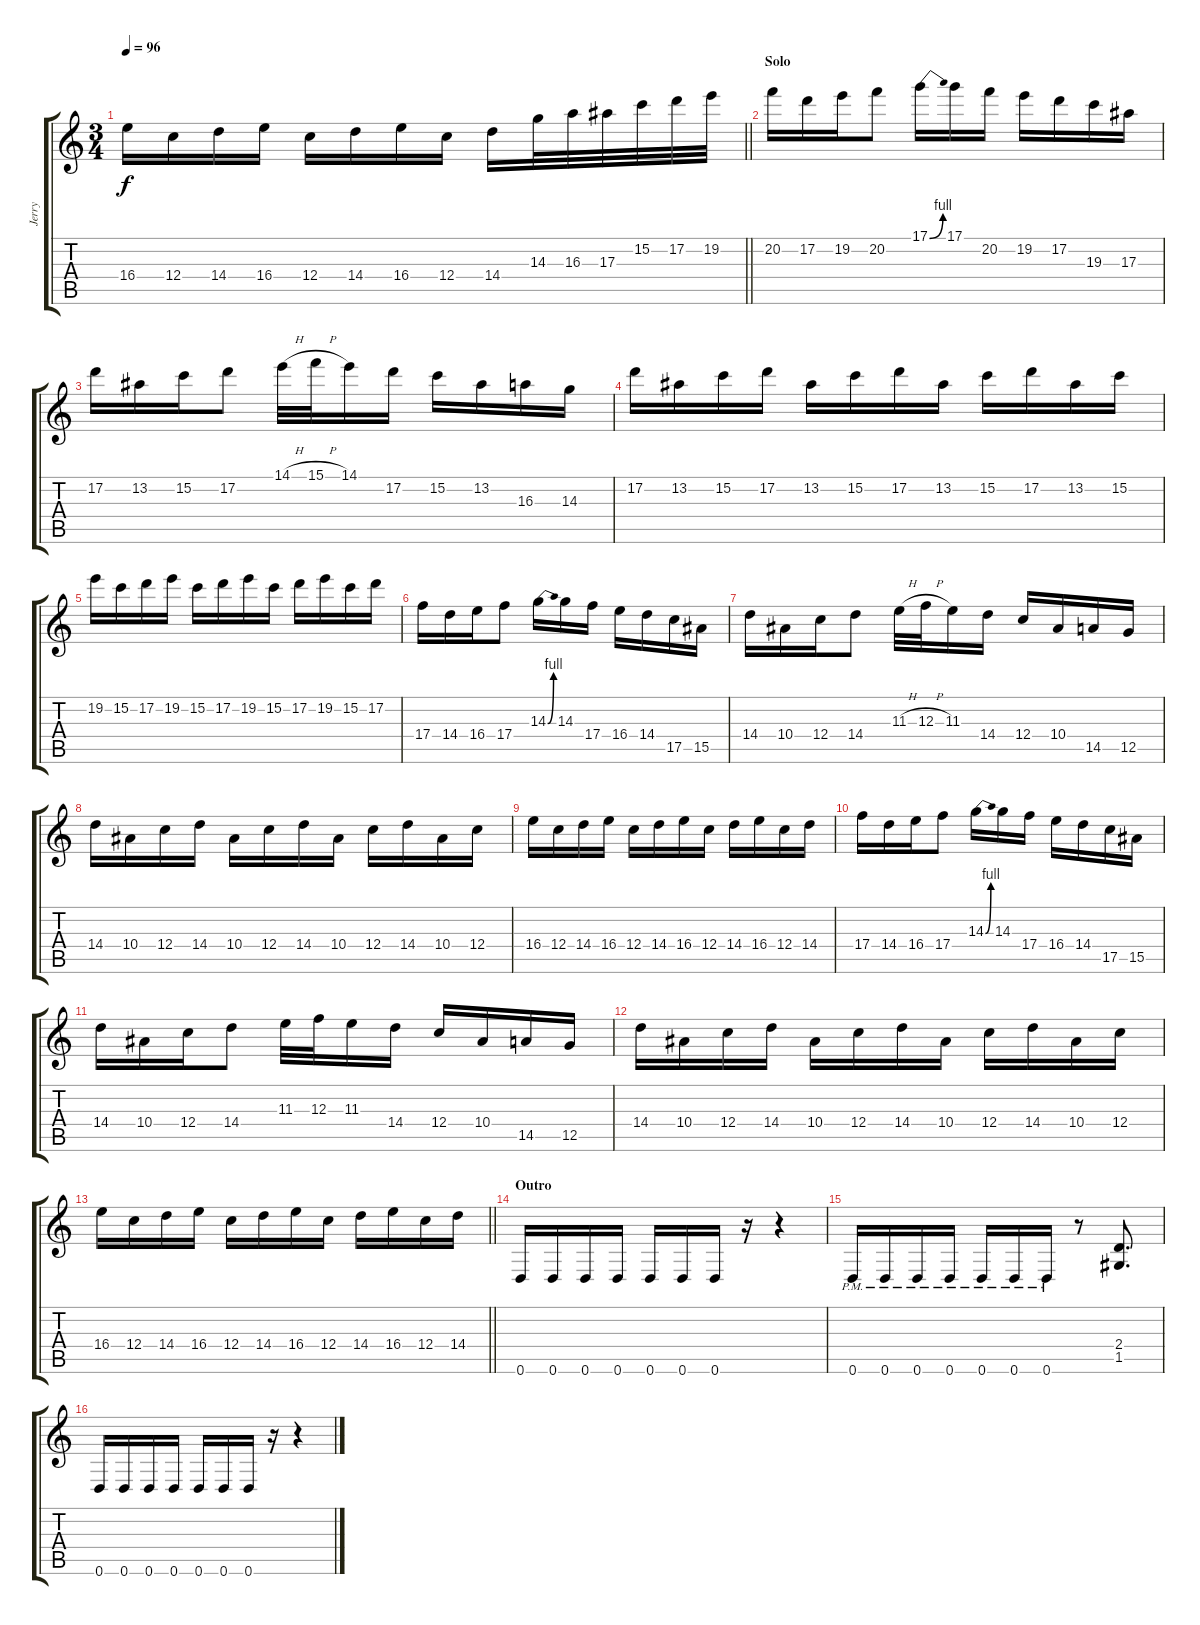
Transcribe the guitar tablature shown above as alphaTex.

\track ("Jerry" "Jerry") {instrument distortionguitar}
\staff {score tabs}
\tuning (D4 A3 F3 C3 G2 D2) {hide}
\ts (3 4)
\tempo 96
\clef g2
\barLineRight lightlight
\ks c
16.4.16{dy f} 12.4.16 14.4.16 16.4.16 12.4.16 14.4.16 16.4.16 12.4.16 14.4.16 14.3.32 16.3.32 17.3.32 15.2.32 17.2.32 19.2.32 |
\section ("" "Solo")
20.2.16 17.2.16 19.2.16 20.2.8 17.1{be (bend 0 0 60 4)}.16 17.1.16 20.2.16 19.2.16 17.2.16 19.3.16 17.3.16 |
17.2.16 13.2.16 15.2.16 17.2.8 14.1{h}.32 15.1{h}.32 14.1.16 17.2.16 15.2.16 13.2.16 16.3.16 14.3.16 |
17.2.16 13.2.16 15.2.16 17.2.16 13.2.16 15.2.16 17.2.16 13.2.16 15.2.16 17.2.16 13.2.16 15.2.16 |
19.2.16 15.2.16 17.2.16 19.2.16 15.2.16 17.2.16 19.2.16 15.2.16 17.2.16 19.2.16 15.2.16 17.2.16 |
17.4.16 14.4.16 16.4.16 17.4.8 14.3{be (bend 0 0 60 4)}.16 14.3.16 17.4.16 16.4.16 14.4.16 17.5.16 15.5.16 |
14.4.16 10.4.16 12.4.16 14.4.8 11.3{h}.32 12.3{h}.32 11.3.16 14.4.16 12.4.16 10.4.16 14.5.16 12.5.16 |
14.4.16 10.4.16 12.4.16 14.4.16 10.4.16 12.4.16 14.4.16 10.4.16 12.4.16 14.4.16 10.4.16 12.4.16 |
16.4.16 12.4.16 14.4.16 16.4.16 12.4.16 14.4.16 16.4.16 12.4.16 14.4.16 16.4.16 12.4.16 14.4.16 |
17.4.16 14.4.16 16.4.16 17.4.8 14.3{be (bend 0 0 60 4)}.16 14.3.16 17.4.16 16.4.16 14.4.16 17.5.16 15.5.16 |
14.4.16 10.4.16 12.4.16 14.4.8 11.3.32 12.3.32 11.3.16 14.4.16 12.4.16 10.4.16 14.5.16 12.5.16 |
14.4.16 10.4.16 12.4.16 14.4.16 10.4.16 12.4.16 14.4.16 10.4.16 12.4.16 14.4.16 10.4.16 12.4.16 |
\barLineRight lightlight
16.4.16 12.4.16 14.4.16 16.4.16 12.4.16 14.4.16 16.4.16 12.4.16 14.4.16 16.4.16 12.4.16 14.4.16 |
\section ("" "Outro")
0.6.16 0.6.16 0.6.16 0.6.16 0.6.16 0.6.16 0.6.16 r.16 r.4 |
0.6{pm}.16 0.6{pm}.16 0.6{pm}.16 0.6{pm}.16 0.6{pm}.16 0.6{pm}.16 0.6{pm}.16 r.8 (2.4 1.5).8{d} |
0.6.16 0.6.16 0.6.16 0.6.16 0.6.16 0.6.16 0.6.16 r.16 r.4
